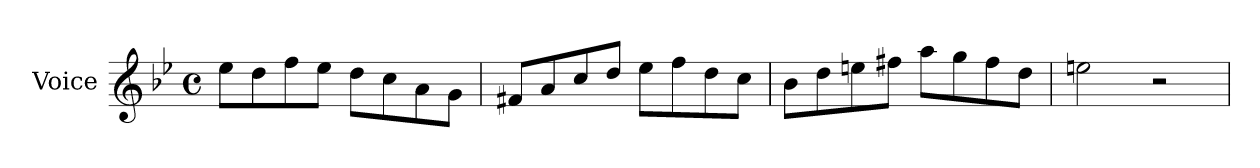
**kern
*part1
*staff1
*I"Voice
*I'Voice
*clefG2
*k[b-e-]
*M4/4
*met(c)
=1
8ee-\L
8dd\
8ff\
8ee-\J
8dd\L
8cc\
8a\
8g\J
=2
8f#X/L
8a/
8cc/
8dd/J
8ee-\L
8ff\
8dd\
8cc\J
=3
8b-\L
8dd\
8een\
8ff#X\J
8aa\L
8gg\
8ff#\
8dd\J
=4
2een\
2rcc
=
*-
